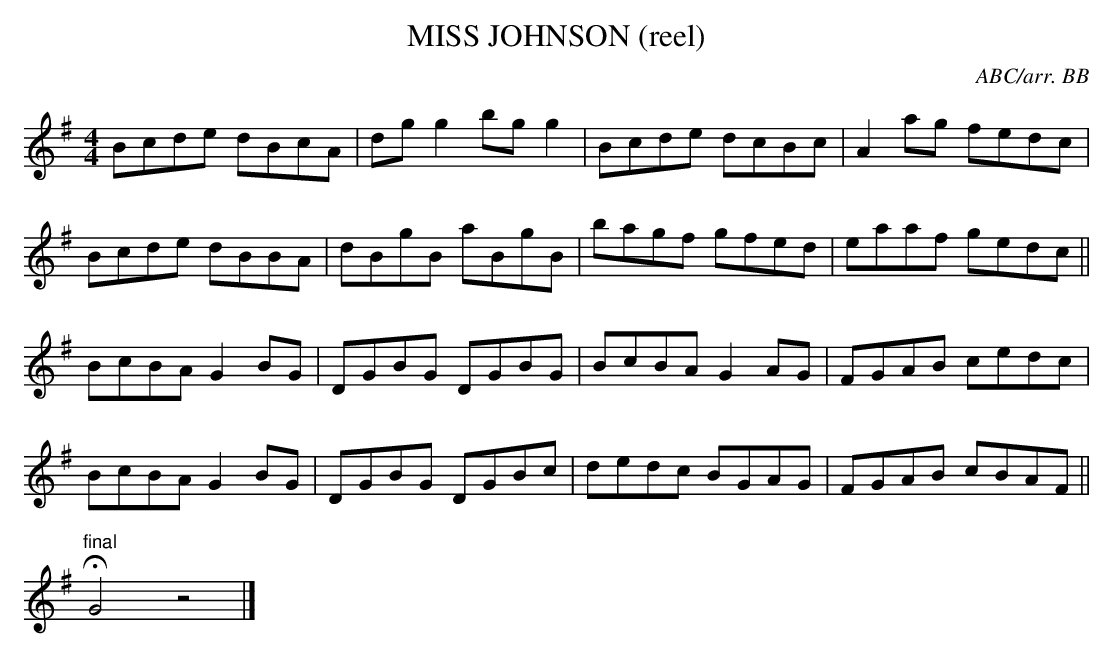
X:1
T:MISS JOHNSON (reel)
C:ABC/arr. BB
in O'Neill's is the "correct" one.
L:1/8
M:4/4
K:G
Bcde dBcA|dgg2 bgg2|Bcde dcBc|A2ag fedc|
Bcde dBBA|dBgB aBgB|bagf gfed|eaaf gedc||
BcBA G2BG|DGBG DGBG|BcBA G2AG|FGAB cedc|
BcBA G2BG|DGBG DGBc|dedc BGAG|FGAB cBAF||
"final"HG4z4|]
